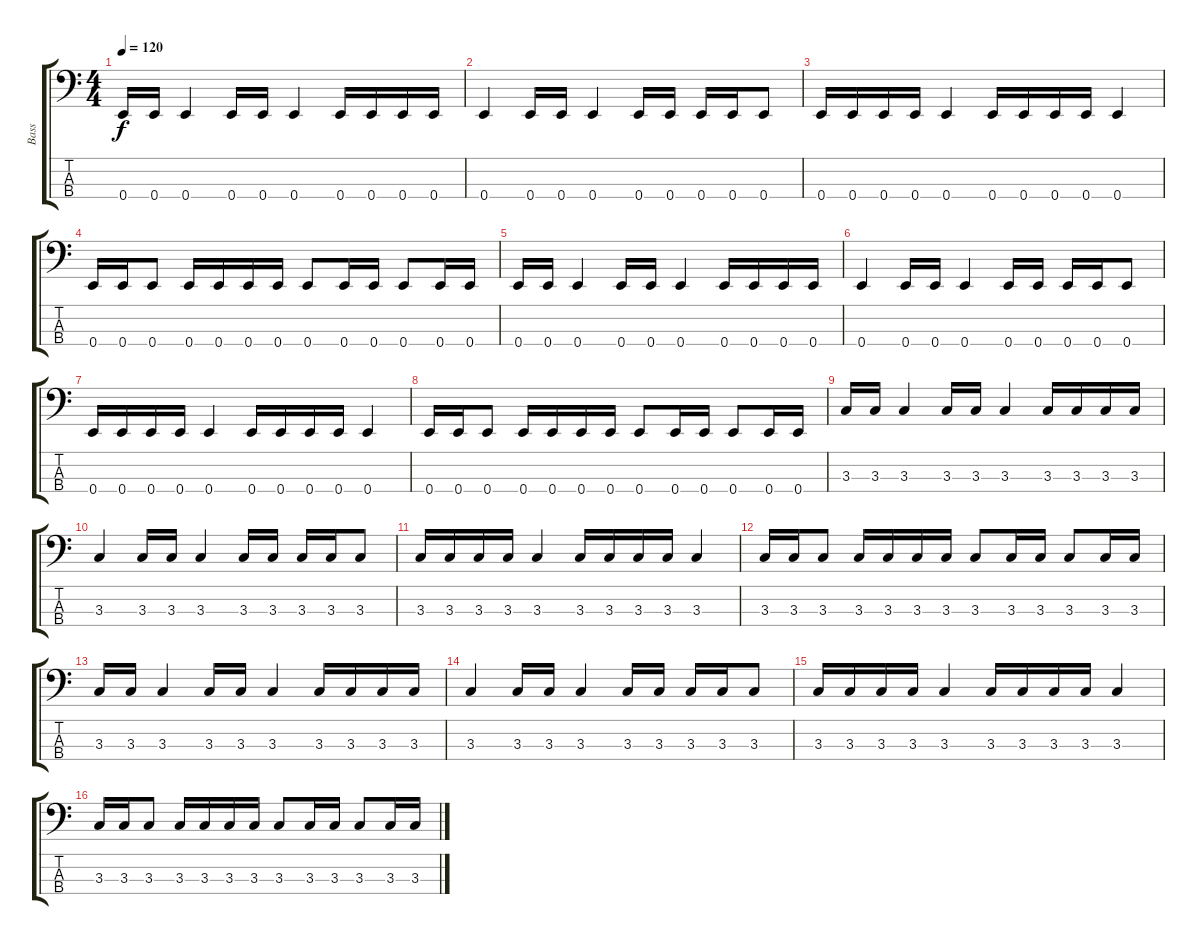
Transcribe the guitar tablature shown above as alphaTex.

\track ("Bass" "Bass") {instrument electricbasspick}
\staff {score tabs}
\tuning (G2 D2 A1 E1) {hide}
\ts (4 4)
\tempo 120
\clef f4
\ks c
0.4.16{dy f} 0.4.16 0.4.4 0.4.16 0.4.16 0.4.4 0.4.16 0.4.16 0.4.16 0.4.16 |
0.4.4 0.4.16 0.4.16 0.4.4 0.4.16 0.4.16 0.4.16 0.4.16 0.4.8 |
0.4.16 0.4.16 0.4.16 0.4.16 0.4.4 0.4.16 0.4.16 0.4.16 0.4.16 0.4.4 |
0.4.16 0.4.16 0.4.8 0.4.16 0.4.16 0.4.16 0.4.16 0.4.8 0.4.16 0.4.16 0.4.8 0.4.16 0.4.16 |
0.4.16 0.4.16 0.4.4 0.4.16 0.4.16 0.4.4 0.4.16 0.4.16 0.4.16 0.4.16 |
0.4.4 0.4.16 0.4.16 0.4.4 0.4.16 0.4.16 0.4.16 0.4.16 0.4.8 |
0.4.16 0.4.16 0.4.16 0.4.16 0.4.4 0.4.16 0.4.16 0.4.16 0.4.16 0.4.4 |
0.4.16 0.4.16 0.4.8 0.4.16 0.4.16 0.4.16 0.4.16 0.4.8 0.4.16 0.4.16 0.4.8 0.4.16 0.4.16 |
3.3.16 3.3.16 3.3.4 3.3.16 3.3.16 3.3.4 3.3.16 3.3.16 3.3.16 3.3.16 |
3.3.4 3.3.16 3.3.16 3.3.4 3.3.16 3.3.16 3.3.16 3.3.16 3.3.8 |
3.3.16 3.3.16 3.3.16 3.3.16 3.3.4 3.3.16 3.3.16 3.3.16 3.3.16 3.3.4 |
3.3.16 3.3.16 3.3.8 3.3.16 3.3.16 3.3.16 3.3.16 3.3.8 3.3.16 3.3.16 3.3.8 3.3.16 3.3.16 |
3.3.16 3.3.16 3.3.4 3.3.16 3.3.16 3.3.4 3.3.16 3.3.16 3.3.16 3.3.16 |
3.3.4 3.3.16 3.3.16 3.3.4 3.3.16 3.3.16 3.3.16 3.3.16 3.3.8 |
3.3.16 3.3.16 3.3.16 3.3.16 3.3.4 3.3.16 3.3.16 3.3.16 3.3.16 3.3.4 |
3.3.16 3.3.16 3.3.8 3.3.16 3.3.16 3.3.16 3.3.16 3.3.8 3.3.16 3.3.16 3.3.8 3.3.16 3.3.16
